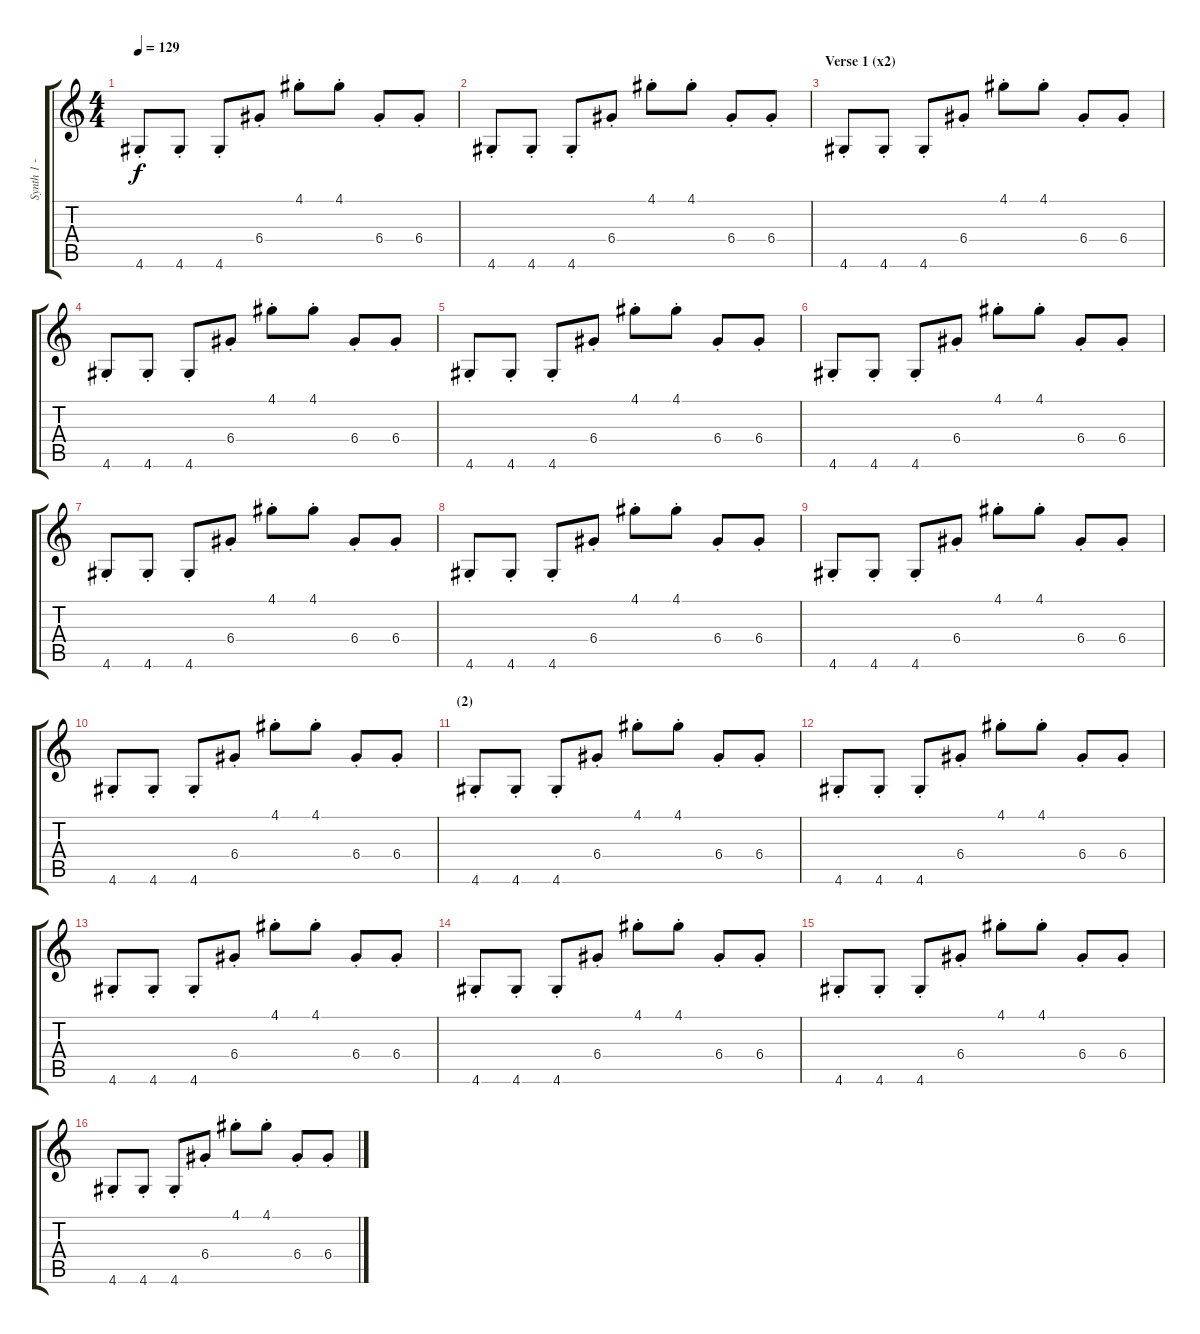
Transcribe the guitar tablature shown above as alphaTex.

\track ("Synth 1 - G# beep" "Synth 1 - ") {instrument synthbass1}
\staff {score tabs}
\tuning (E4 B3 G3 D3 A2 E2) {hide}
\ts (4 4)
\tempo 129
\clef g2
\ks c
4.6{st}.8{dy f} 4.6{st}.8 4.6{st}.8 6.4{st}.8 4.1{st}.8 4.1{st}.8 6.4{st}.8 6.4{st}.8 |
4.6{st}.8 4.6{st}.8 4.6{st}.8 6.4{st}.8 4.1{st}.8 4.1{st}.8 6.4{st}.8 6.4{st}.8 |
\section ("" "Verse 1 (x2)")
4.6{st}.8 4.6{st}.8 4.6{st}.8 6.4{st}.8 4.1{st}.8 4.1{st}.8 6.4{st}.8 6.4{st}.8 |
4.6{st}.8 4.6{st}.8 4.6{st}.8 6.4{st}.8 4.1{st}.8 4.1{st}.8 6.4{st}.8 6.4{st}.8 |
4.6{st}.8 4.6{st}.8 4.6{st}.8 6.4{st}.8 4.1{st}.8 4.1{st}.8 6.4{st}.8 6.4{st}.8 |
4.6{st}.8 4.6{st}.8 4.6{st}.8 6.4{st}.8 4.1{st}.8 4.1{st}.8 6.4{st}.8 6.4{st}.8 |
4.6{st}.8 4.6{st}.8 4.6{st}.8 6.4{st}.8 4.1{st}.8 4.1{st}.8 6.4{st}.8 6.4{st}.8 |
4.6{st}.8 4.6{st}.8 4.6{st}.8 6.4{st}.8 4.1{st}.8 4.1{st}.8 6.4{st}.8 6.4{st}.8 |
4.6{st}.8 4.6{st}.8 4.6{st}.8 6.4{st}.8 4.1{st}.8 4.1{st}.8 6.4{st}.8 6.4{st}.8 |
4.6{st}.8 4.6{st}.8 4.6{st}.8 6.4{st}.8 4.1{st}.8 4.1{st}.8 6.4{st}.8 6.4{st}.8 |
\section ("" "(2)")
4.6{st}.8 4.6{st}.8 4.6{st}.8 6.4{st}.8 4.1{st}.8 4.1{st}.8 6.4{st}.8 6.4{st}.8 |
4.6{st}.8 4.6{st}.8 4.6{st}.8 6.4{st}.8 4.1{st}.8 4.1{st}.8 6.4{st}.8 6.4{st}.8 |
4.6{st}.8 4.6{st}.8 4.6{st}.8 6.4{st}.8 4.1{st}.8 4.1{st}.8 6.4{st}.8 6.4{st}.8 |
4.6{st}.8 4.6{st}.8 4.6{st}.8 6.4{st}.8 4.1{st}.8 4.1{st}.8 6.4{st}.8 6.4{st}.8 |
4.6{st}.8 4.6{st}.8 4.6{st}.8 6.4{st}.8 4.1{st}.8 4.1{st}.8 6.4{st}.8 6.4{st}.8 |
4.6{st}.8 4.6{st}.8 4.6{st}.8 6.4{st}.8 4.1{st}.8 4.1{st}.8 6.4{st}.8 6.4{st}.8
